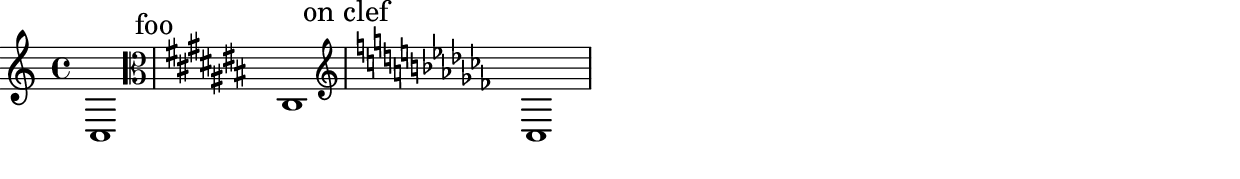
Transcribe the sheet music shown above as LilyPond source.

%% Generated by lilypond-book.py
%% Options: [alt=[image of music],printfilename,indent=0\mm,texidoc,line-width=160\mm]
\include "lilypond-book-preamble.ly"







% ****************************************************************
% Start cut-&-pastable-section 
% ****************************************************************

\paper {
  #(define dump-extents #t)
  
  indent = 0\mm
  line-width = 160\mm
  force-assignment = #""
  line-width = #(- line-width (* mm  3.000000))
}

\layout {
  
}



% ****************************************************************
% ly snippet:
% ****************************************************************
\sourcefilename "rehearsal-mark-align.ly"
\sourcefileline 0

\header {

  texidoc = "The rehearsal mark is put on top a breakable symbol,
  according to the value of @code{break-align-symbol} value of the
  @code{RehearsalMark}. The same holds for @code{BarNumber} grobs."

}

\version "2.10.0"
  
\relative {
  c1 \mark "foo"
  \key cis \major
  \clef alto
  \override Score.RehearsalMark #'break-align-symbol = #'key-signature
  \mark "on-key"
  cis
  \key ces \major
  \override Score.RehearsalMark #'break-align-symbol = #'clef
  \clef treble
  \mark "on clef"
  ces
}



% ****************************************************************
% end ly snippet
% ****************************************************************
